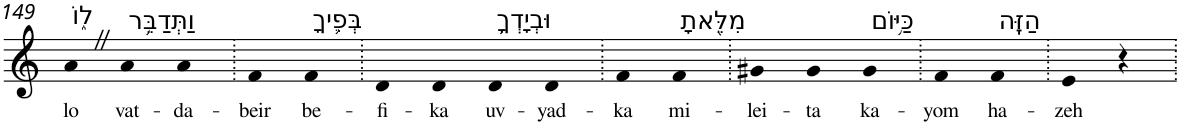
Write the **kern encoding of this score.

**kern	**text
*part1	*part1
*staff1	*staff1
*I"Piano	*
*I'Pno	*
!!LO:PB:g=z
*clefG2	*
*k[]	*
=149	=149
!LO:TX:a:t=ל֑וֹ	!
!	!LO:LY:b
4aZ	lo
!LO:TX:a:t=וַתְּדַבֵּ֥ר	!
!	!LO:LY:b
4a	vat-
!	!LO:LY:b
4a	-da-
=150.	=150.
!	!LO:LY:b
4f	-beir
!LO:TX:a:t=בְּפִ֛יךָ	!
!	!LO:LY:b
4f	be-
=151.	=151.
!	!LO:LY:b
4d	-fi-
!	!LO:LY:b
4d	-ka
!LO:TX:a:t=וּבְיָדְךָ֥	!
!	!LO:LY:b
4d	uv-
!	!LO:LY:b
4d	-yad-
=152.	=152.
!	!LO:LY:b
4f	-ka
!LO:TX:a:t=מִלֵּ֖אתָ	!
!	!LO:LY:b
4f	mi-
=153.	=153.
!	!LO:LY:b
4g#X	-lei-
!	!LO:LY:b
4g#	-ta
!LO:TX:a:t=כַּיּ֥וֹם	!
!	!LO:LY:b
4g#	ka-
=154.	=154.
!	!LO:LY:b
4f	-yom
!LO:TX:a:t=הַזֶּֽה	!
!	!LO:LY:b
4f	ha-
=155.	=155.
!	!LO:LY:b
4e	-zeh
4r	.
=.	=.
*-	*-
